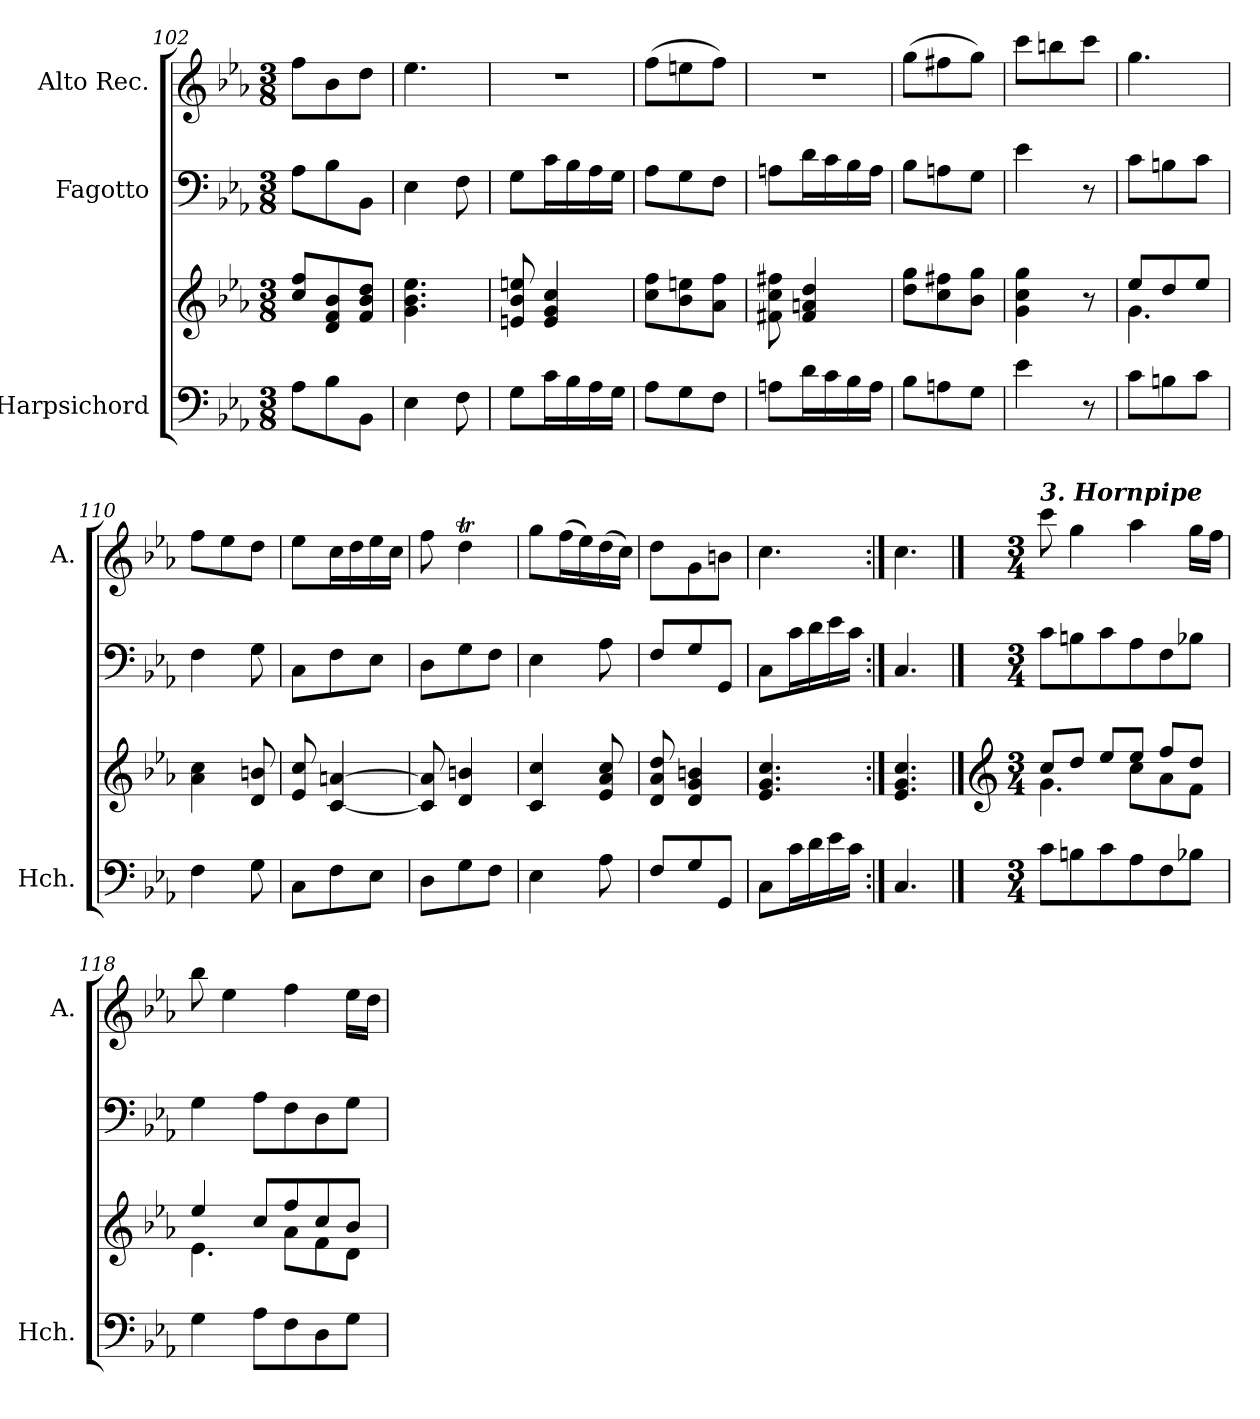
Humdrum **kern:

**kern	**kern	**kern	**kern
*part3	*part3	*part2	*part1
*staff4	*staff3	*staff2	*staff1
*I"Harpsichord	*	*I"Fagotto	*I"Alto Rec.
*I'Hch.	*	*	*I'A.
*clefF4	*clefG2	*clefF4	*clefG2
*k[b-e-a-]	*k[b-e-a-]	*k[b-e-a-]	*k[b-e-a-]
*M3/8	*M3/8	*M3/8	*M3/8
=102	=102	=102	=102
8A-\L	8cc/ 8ff/L	8A-\L	8ff\L
8B-\	8d/ 8f/ 8b-/	8B-\	8b-\
8BB-\J	8f/ 8b-/ 8dd/J	8BB-\J	8dd\J
=103	=103	=103	=103
4E-\	4.g\ 4.b-\ 4.ee-\	4E-\	4.ee-\
8F\	.	8F\	.
=104	=104	=104	=104
8G\L	8en/ 8b-/ 8een/	8G\L	4.r
16c\L	4e/ 4g/ 4cc/	16c\L	.
16B-\	.	16B-\	.
16A-\	.	16A-\	.
16G\JJ	.	16G\JJ	.
=105	=105	=105	=105
8A-\L	8cc\ 8ff\L	8A-\L	(8ff\L
8G\	8b-\ 8een\	8G\	8een\
8F\J	8a-\ 8ff\J	8F\J	8ff\J)
=106	=106	=106	=106
8An\L	8f#X\ 8cc\ 8ff#X\	8An\L	4.r
16d\L	4f#/ 4an/ 4dd/	16d\L	.
16c\	.	16c\	.
16B-\	.	16B-\	.
16A\JJ	.	16A\JJ	.
=107	=107	=107	=107
8B-\L	8dd\ 8gg\L	8B-\L	(8gg\L
8An\	8cc\ 8ff#X\	8An\	8ff#X\
8G\J	8b-\ 8gg\J	8G\J	8gg\J)
!!LO:LB:g=z
=108	=108	=108	=108
4e-\	4g\ 4cc\ 4gg\	4e-\	8ccc\L
.	.	.	8bbn\
8r	8r	8r	8ccc\J
=109	=109	=109	=109
*	*^	*	*
8c\L	8ee-/L	4.g\	8c\L	4.gg\
8Bn\	8dd/	.	8Bn\	.
8c\J	8ee-/J	.	8c\J	.
*	*v	*v	*	*
=110	=110	=110	=110
4F\	4a-\ 4cc\	4F\	8ff\L
.	.	.	8ee-\
8G\	8d/ 8bn/	8G\	8dd\J
=111	=111	=111	=111
8C\L	8e-/ 8cc/	8C\L	8ee-\L
8F\	[4c/ [4an/	8F\	16cc\L
.	.	.	16dd\
8E-\J	.	8E-\J	16ee-\
.	.	.	16cc\JJ
=112	=112	=112	=112
8D\L	8c/] 8a/]	8D\L	8ff\
8G\	4d/ 4bn/	8G\	4ddt\
8F\J	.	8F\J	.
=113	=113	=113	=113
4E-\	4c/ 4cc/	4E-\	8gg\L
.	.	.	(16ff\L
.	.	.	16ee-\)
8A-\	8e-/ 8a-/ 8cc/	8A-\	(16dd\
.	.	.	16cc\JJ)
=114	=114	=114	=114
8F/L	8d/ 8a-/ 8dd/	8F/L	8dd\L
8G/	4d/ 4g/ 4bn/	8G/	8g\
8GG/J	.	8GG/J	8bn\J
=115	=115	=115	=115
8C\L	4.e-/ 4.g/ 4.cc/	8C\L	4.cc\
16c\L	.	16c\L	.
16d\	.	16d\	.
16e-\	.	16e-\	.
16c\JJ	.	16c\JJ	.
=116:|!	=116:|!	=116:|!	=116:|!
4.C/	4.e-/ 4.g/ 4.cc/	4.C/	4.cc\
!!LO:LB:g=z
==117	==117	==117	==117
*	*clefG2	*	*
*M3/4	*M3/4	*M3/4	*M3/4
*	*^	*	*
!	!	!	!	!LO:TX:a:Bi:t=3. Hornpipe
8c\L	8cc/L	4.g\	8c\L	8ccc\
8Bn\	8dd/J	.	8Bn\	4gg\
8c\	8ee-/L	.	8c\	.
8A-\	8ee-/J	8cc\L	8A-\	4aa-\
8F\	8ff/L	8a-\	8F\	.
8B-X\J	8dd/J	8f\J	8B-X\J	16gg\LL
.	.	.	.	16ff\JJ
=118	=118	=118	=118	=118
4G\	4ee-/	4.e-\	4G\	8bb-\
.	.	.	.	4ee-\
8A-\L	8cc/L	.	8A-\L	.
8F\	8ff/	8a-\L	8F\	4ff\
8D\	8cc/	8f\	8D\	.
8G\J	8b-/J	8d\J	8G\J	16ee-\LL
.	.	.	.	16dd\JJ
*	*v	*v	*	*
=	=	=	=
*-	*-	*-	*-
